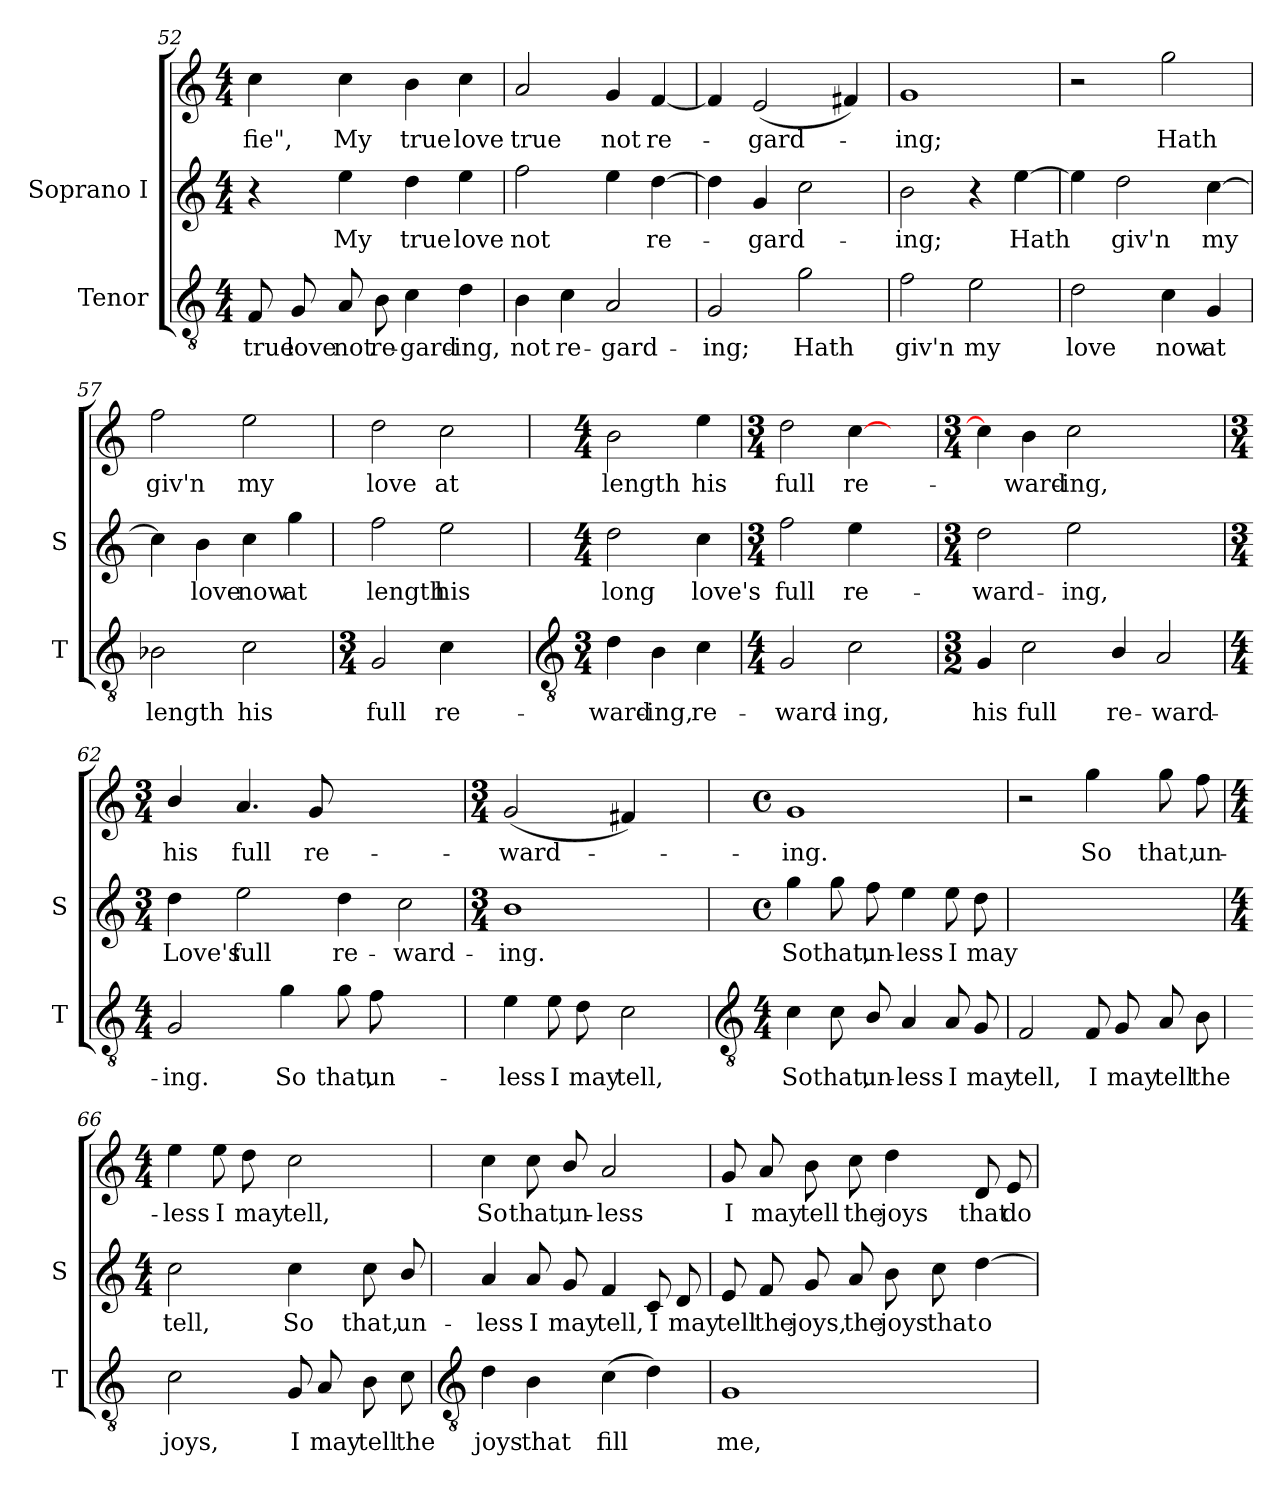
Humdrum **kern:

**kern	**text	**kern	**text	**kern	**text
*part2	*part2	*part1	*part1	*part1	*part1
*staff3	*staff3	*staff2	*staff2	*staff1	*staff1
*I"Tenor	*	*I"Soprano I	*	*	*
*I'T	*	*I'S	*	*	*
!!LO:LB:g=z
*clefGv2	*	*clefG2	*	*clefG2	*
*k[]	*	*k[]	*	*k[]	*
*C:	*	*C:	*	*C:	*
*M4/4	*	*M4/4	*	*M4/4	*
=52	=52	=52	=52	=52	=52
!	!LO:LY:b	!	!	!	!LO:LY:b
8F	true	4r	.	4cc	fie",
!	!LO:LY:b	!	!	!	!
8G	love	.	.	.	.
!	!LO:LY:b	!	!LO:LY:b	!	!LO:LY:b
8A	not	4ee	My	4cc	My
!	!LO:LY:b	!	!	!	!
8B	re-	.	.	.	.
!	!LO:LY:b	!	!LO:LY:b	!	!LO:LY:b
4c	-gard-	4dd	true	4b	true
!	!LO:LY:b	!	!LO:LY:b	!	!LO:LY:b
4d	-ing,	4ee	love	4cc	love
!!LO:LB:g=z
=53	=53	=53	=53	=53	=53
!	!LO:LY:b	!	!LO:LY:b	!	!LO:LY:b
4B	not	2ff	not	2a	true
!	!LO:LY:b	!	!	!	!
4c	re-	.	.	.	.
!	!LO:LY:b	!	!	!	!LO:LY:b
2A	-gard-	4ee	.	4g	not
!	!	!	!LO:LY:b	!	!LO:LY:b
.	.	[4dd	re-	[4f	re-
=54	=54	=54	=54	=54	=54
!	!LO:LY:b	!	!	!	!
2G	-ing;	4dd]	.	4f]	.
!	!	!	!LO:LY:b	!	!LO:LY:b
.	.	4g	gard-	(<2e	gard-
!	!LO:LY:b	!	!	!	!
2g	Hath	2cc	.	.	.
.	.	.	.	4f#X)	.
=55	=55	=55	=55	=55	=55
!	!LO:LY:b	!	!LO:LY:b	!	!LO:LY:b
2f	giv'n	2b	ing;	1g	ing;
!	!LO:LY:b	!	!	!	!
2e	my	4r	.	.	.
!	!	!	!LO:LY:b	!	!
.	.	[4ee	Hath	.	.
=56	=56	=56	=56	=56	=56
!	!LO:LY:b	!	!	!	!
2d	love	4ee]	.	2r	.
!	!	!	!LO:LY:b	!	!
.	.	2dd	giv'n	.	.
!	!LO:LY:b	!	!	!	!LO:LY:b
4c	now	.	.	2gg	Hath
!	!LO:LY:b	!	!LO:LY:b	!	!
4G	at	[4cc	my	.	.
=57	=57	=57	=57	=57	=57
!	!LO:LY:b	!	!	!	!LO:LY:b
2B-X	length	4cc]	.	2ff	giv'n
!	!	!	!LO:LY:b	!	!
.	.	4b	love	.	.
!	!LO:LY:b	!	!LO:LY:b	!	!LO:LY:b
2c	his	4cc	now	2ee	my
!	!	!	!LO:LY:b	!	!
.	.	4gg	at	.	.
=58	=58	=58	=58	=58	=58
*M3/4	*	*	*	*	*
!	!LO:LY:b	!	!LO:LY:b	!	!LO:LY:b
2G	full	2ff	length	2dd	love
!	!LO:LY:b	!	!LO:LY:b	!	!LO:LY:b
4c	re-	2ee	his	2cc	at
4ryy	.	.	.	.	.
!!LO:LB:g=z
=59	=59	=59	=59	=59	=59
*clefGv2	*	*	*	*	*
*M3/4	*	*M4/4	*	*M4/4	*
!	!LO:LY:b	!	!LO:LY:b	!	!LO:LY:b
4d	-ward-	2dd	long	2b	length
!	!LO:LY:b	!	!	!	!
4B	-ing,	.	.	.	.
!	!LO:LY:b	!	!LO:LY:b	!	!LO:LY:b
4c	re-	4cc	love's	4ee	his
!!LO:LB:g=z
=60	=60	=60	=60	=60	=60
*M4/4	*	*M3/4	*	*M3/4	*
!	!LO:LY:b	!	!LO:LY:b	!	!LO:LY:b
2G	-ward-	2ff	full	2dd	full
!	!LO:LY:b	!	!LO:LY:b	!	!LO:LY:b
2c	-ing,	4ee	re-	[4cc	re-
.	.	4ryy	.	4ryy	.
=61	=61	=61	=61	=61	=61
*M3/2	*	*M3/4	*	*M3/4	*
!	!LO:LY:b	!	!LO:LY:b	!	!
4G	his	2dd	ward-	4cc]	.
!	!LO:LY:b	!	!	!	!LO:LY:b
2c	full	.	.	4b	-ward-
!	!	!	!LO:LY:b	!	!LO:LY:b
.	.	2ee	-ing,	2cc	-ing,
!	!LO:LY:b	!	!	!	!
4B/	re-	.	.	.	.
!	!LO:LY:b	!	!	!	!
2A	-ward-	2ryy	.	2ryy	.
=62	=62	=62	=62	=62	=62
*M4/4	*	*M3/4	*	*M3/4	*
!	!LO:LY:b	!	!LO:LY:b	!	!LO:LY:b
2G	-ing.	4dd	-Love's	4b/	his
!	!	!	!LO:LY:b	!	!LO:LY:b
.	.	2ee	full	4.a	full
!	!LO:LY:b	!	!	!	!
4g	So	.	.	.	.
!	!	!	!	!	!LO:LY:b
.	.	.	.	8g	re-
!	!LO:LY:b	!	!LO:LY:b	!	!
8g	that,	4dd	re-	2.ryy	.
!	!LO:LY:b	!	!	!	!
8f	un-	.	.	.	.
!	!	!	!LO:LY:b	!	!
2ryy	.	2cc	-ward-	.	.
=63	=63	=63	=63	=63	=63
*	*	*M3/4	*	*M3/4	*
!	!LO:LY:b	!	!LO:LY:b	!	!LO:LY:b
4e	-less	1b	ing.	(<2g	-ward-
!	!LO:LY:b	!	!	!	!
8e	I	.	.	.	.
!	!LO:LY:b	!	!	!	!
8d	may	.	.	.	.
!	!LO:LY:b	!	!	!	!
2c	tell,	.	.	4f#X)	.
.	.	.	.	4ryy	.
!!LO:LB:g=z
=64	=64	=64	=64	=64	=64
*clefGv2	*	*	*	*	*
*M4/4	*	*M4/4	*	*M4/4	*
*	*	*met(c)	*	*met(c)	*
!	!LO:LY:b	!	!LO:LY:b	!	!LO:LY:b
4c	So	4gg	So	1g	ing.
!	!LO:LY:b	!	!LO:LY:b	!	!
8c	that,	8gg	that,	.	.
!	!LO:LY:b	!	!LO:LY:b	!	!
8B/	un-	8ff	un-	.	.
!	!LO:LY:b	!	!LO:LY:b	!	!
4A	-less	4ee	-less	.	.
!	!LO:LY:b	!	!LO:LY:b	!	!
8A	I	8ee	I	.	.
!	!LO:LY:b	!	!LO:LY:b	!	!
8G	may	8dd	may	.	.
=65	=65	=65	=65	=65	=65
!	!LO:LY:b	!	!	!	!
2F	tell,	1ryy	.	2r	.
!	!LO:LY:b	!	!	!	!LO:LY:b
8F	I	.	.	4gg	So
!	!LO:LY:b	!	!	!	!
8G	may	.	.	.	.
!	!LO:LY:b	!	!	!	!LO:LY:b
8A	tell	.	.	8gg	that,
!	!LO:LY:b	!	!	!	!LO:LY:b
8B	the	.	.	8ff	un-
!!LO:LB:g=z
=66	=66	=66	=66	=66	=66
*	*	*M4/4	*	*M4/4	*
!	!LO:LY:b	!	!LO:LY:b	!	!LO:LY:b
2c	joys,	2cc	tell,	4ee	-less
!	!	!	!	!	!LO:LY:b
.	.	.	.	8ee	I
!	!	!	!	!	!LO:LY:b
.	.	.	.	8dd	may
!	!LO:LY:b	!	!LO:LY:b	!	!LO:LY:b
8G	I	4cc	So	2cc	tell,
!	!LO:LY:b	!	!	!	!
8A	may	.	.	.	.
!	!LO:LY:b	!	!LO:LY:b	!	!
8B	tell	8cc	that,	.	.
!	!LO:LY:b	!	!LO:LY:b	!	!
8c	the	8b/	un-	.	.
!!LO:LB:g=z
=67	=67	=67	=67	=67	=67
*clefGv2	*	*	*	*	*
!	!LO:LY:b	!	!LO:LY:b	!	!LO:LY:b
4d	joys	4a	less	4cc	-So
!	!LO:LY:b	!	!LO:LY:b	!	!LO:LY:b
4B	that	8a	I	8cc	that,
!	!	!	!LO:LY:b	!	!LO:LY:b
.	.	8g	may	8b/	un-
!	!LO:LY:b	!	!LO:LY:b	!	!LO:LY:b
(>4c	fill	4f	tell,	2a	-less
!	!	!	!LO:LY:b	!	!
4d)	.	8c	I	.	.
!	!	!	!LO:LY:b	!	!
.	.	8d	may	.	.
=68	=68	=68	=68	=68	=68
!	!LO:LY:b	!	!LO:LY:b	!	!LO:LY:b
1G	me,	8e	tell	8g	I
!	!	!	!LO:LY:b	!	!LO:LY:b
.	.	8f	the	8a	may
!	!	!	!LO:LY:b	!	!LO:LY:b
.	.	8g	joys,	8b	tell
!	!	!	!LO:LY:b	!	!LO:LY:b
.	.	8a	the	8cc	the
!	!	!	!LO:LY:b	!	!LO:LY:b
.	.	8b	joys	4dd	joys
!	!	!	!LO:LY:b	!	!
.	.	8cc	that	.	.
!	!	!	!LO:LY:b	!	!LO:LY:b
.	.	[4dd	o-	8d	that
!	!	!	!	!	!LO:LY:b
.	.	.	.	8e	do
=	=	=	=	=	=
*-	*-	*-	*-	*-	*-
